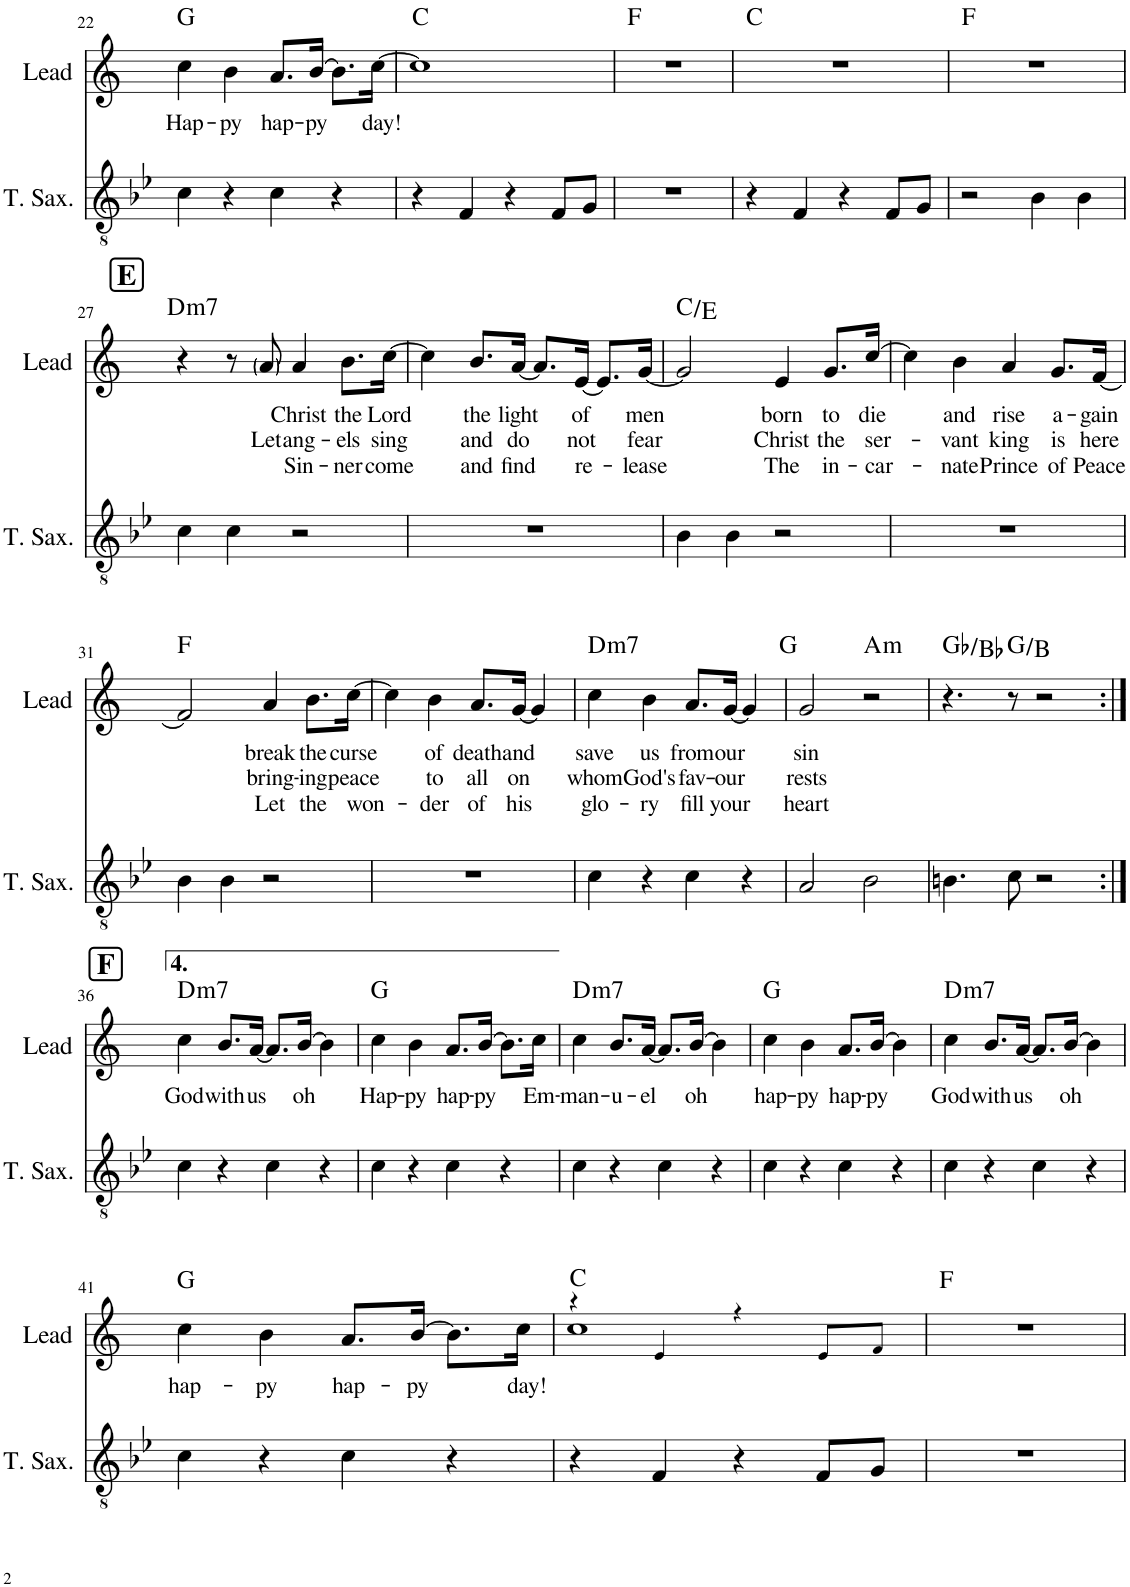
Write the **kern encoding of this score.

**kern	**kern	**kern	**kern	**text	**text	**text	**harte	**kern	**text	**text	**text	**harte	**kern	**text	**text	**text	**harte
*part6	*part5	*part4	*part3	*part3	*part3	*part3	*part3	*part2	*part2	*part2	*part2	*part2	*part1	*part1	*part1	*part1	*part1
*staff6	*staff5	*staff4	*staff3	*staff3	*staff3	*staff3	*	*staff2	*staff2	*staff2	*staff2	*	*staff1	*staff1	*staff1	*staff1	*
*I"Tenor Sax	*I"Alto Sax 2	*I"Alto Sax 1	*I"Guitar	*	*	*	*	*I"Lead (C)	*	*	*	*	*I"Lead	*	*	*	*
*I'T. Sax.	*I'A. Sax. 2	*I'A. Sax. 1	*I'Guit.	*	*	*	*	*I'Lead	*	*	*	*	*I'Lead	*	*	*	*
!!LO:PB:g=z
*clefGv2	*clefG2	*clefG2	*clefGv2	*	*	*	*	*clefG2	*	*	*	*	*clefG2	*	*	*	*
*ITrd8c14	*ITrd5c9	*ITrd5c9	*	*	*	*	*	*	*	*	*	*	*	*	*	*	*
*k[b-e-]	*k[b-e-]	*k[b-e-]	*k[f#c#g#]	*	*	*	*	*k[]	*	*	*	*	*k[b-e-]	*	*	*	*
*M4/4	*M4/4	*M4/4	*M4/4	*	*	*	*	*M4/4	*	*	*	*	*M4/4	*	*	*	*
=22	=22	=22	=22	=22	=22	=22	=22	=22	=22	=22	=22	=22	=22	=22	=22	=22	=22
!	!	!	!	!	!	!	!	!	!LO:LY:b	!	!	!	!	!	!	!	!
4c\	4f	4a	4A	Hap-	.	.	E:maj	4cc\	Hap-	.	.	G:maj	4b-	Hap-	.	.	F:maj
!	!	!	!	!	!	!	!	!	!LO:LY:b	!	!	!	!	!	!	!	!
4r	4r	4r	4G#	-py	.	.	.	4b\	-py	.	.	.	4a	-py	.	.	.
!	!	!	!	!	!	!	!	!	!LO:LY:b	!	!	!	!	!	!	!	!
4c\	4f	4a	8.F#/L	hap-	.	.	.	8.a/L	hap-	.	.	.	8.g/L	hap-	.	.	.
!	!	!	!	!	!	!	!	!	!LO:LY:b	!	!	!	!	!	!	!	!
.	.	.	[16G#/Jk	-py	.	.	.	[16b/Jk	-py	.	.	.	[16a/Jk	-py	.	.	.
4r	4r	4r	8.G#/L]	.	.	.	.	8.b\L]	.	.	.	.	8.a/L]	.	.	.	.
!	!	!	!	!	!	!	!	!	!LO:LY:b	!	!	!	!	!	!	!	!
.	.	.	[16A/Jk	day!	.	.	.	[16cc\Jk	day!	.	.	.	[16b-/Jk	day!	.	.	.
=23	=23	=23	=23	=23	=23	=23	=23	=23	=23	=23	=23	=23	=23	=23	=23	=23	=23
4r	4r	4r	1A]	.	.	.	A:maj	1cc]	.	.	.	C:maj	1b-]	.	.	.	Bb:maj
4F/	4B-	4d	.	.	.	.	.	.	.	.	.	.	.	.	.	.	.
4r	4r	4r	.	.	.	.	.	.	.	.	.	.	.	.	.	.	.
8F/L	8B-/L	8d/L	.	.	.	.	.	.	.	.	.	.	.	.	.	.	.
8G/J	8B-/J	8e-/J	.	.	.	.	.	.	.	.	.	.	.	.	.	.	.
=24	=24	=24	=24	=24	=24	=24	=24	=24	=24	=24	=24	=24	=24	=24	=24	=24	=24
1r	1r	1r	1r	.	.	.	D:maj	1r	.	.	.	F:maj	1r	.	.	.	Eb:maj
=25	=25	=25	=25	=25	=25	=25	=25	=25	=25	=25	=25	=25	=25	=25	=25	=25	=25
4r	4r	4r	1r	.	.	.	A:maj	1r	.	.	.	C:maj	1r	.	.	.	Bb:maj
4F/	4B-	4d	.	.	.	.	.	.	.	.	.	.	.	.	.	.	.
4r	4r	4r	.	.	.	.	.	.	.	.	.	.	.	.	.	.	.
8F/L	8B-/L	8d/L	.	.	.	.	.	.	.	.	.	.	.	.	.	.	.
8G/J	8B-/J	8e-/J	.	.	.	.	.	.	.	.	.	.	.	.	.	.	.
=26	=26	=26	=26	=26	=26	=26	=26	=26	=26	=26	=26	=26	=26	=26	=26	=26	=26
2r	2r	2r	1r	.	.	.	D:maj	1r	.	.	.	F:maj	1r	.	.	.	Eb:maj
4B-\	4e-	4g	.	.	.	.	.	.	.	.	.	.	.	.	.	.	.
4B-\	4d	4f	.	.	.	.	.	.	.	.	.	.	.	.	.	.	.
!!LO:LB:g=z
!!LO:REH:place=s1:a:B:cj:fs=14:t=E
=27	=27	=27	=27	=27	=27	=27	=27	=27	=27	=27	=27	=27	=27	=27	=27	=27	=27
!	!	!	!	!	!	!	!LO:H:kt=m7	!	!	!	!	!LO:H:kt=m7	!	!	!	!	!LO:H:kt=m7
4c\	4e-	4g	4r	.	.	.	B:min7	4r	.	.	.	D:min7	4r	.	.	.	C:min7
4c\	4e-	4g	8r	.	.	.	.	8r	.	.	.	.	8r	.	.	.	.
!	!	!	!	!	!	!	!	!	!	!LO:LY:b	!	!	!	!	!	!	!
.	.	.	8F#	.	Let	.	.	8a/	.	Let	.	.	8g	.	Let	.	.
!	!	!	!	!	!	!	!	!	!LO:LY:b	!LO:LY:b	!LO:LY:b	!	!	!	!	!	!
2r	2r	2r	4F#	Christ	ang-	Sin-	.	4a/	Christ	ang-	Sin-	.	4g	Christ	ang-	Sin-	.
!	!	!	!	!	!	!	!	!	!LO:LY:b	!LO:LY:b	!LO:LY:b	!	!	!	!	!	!
.	.	.	8.G#/L	the	-els	-ner	.	8.b\L	the	-els	-ner	.	8.a/L	the	-els	-ner	.
!	!	!	!	!	!	!	!	!	!LO:LY:b	!LO:LY:b	!LO:LY:b	!	!	!	!	!	!
.	.	.	[16A/Jk	Lord	sing	come	.	[16cc\Jk	Lord	sing	come	.	[16b-/Jk	Lord	sing	come	.
=28	=28	=28	=28	=28	=28	=28	=28	=28	=28	=28	=28	=28	=28	=28	=28	=28	=28
1r	1r	1r	4A]	.	.	.	.	4cc\]	.	.	.	.	4b-]	.	.	.	.
!	!	!	!	!	!	!	!	!	!LO:LY:b	!LO:LY:b	!LO:LY:b	!	!	!	!	!	!
.	.	.	8.G#/L	the	and	and	.	8.b/L	the	and	and	.	8.a/L	the	and	and	.
!	!	!	!	!	!	!	!	!	!LO:LY:b	!LO:LY:b	!LO:LY:b	!	!	!	!	!	!
.	.	.	[16F#/Jk	light	do	find	.	[16a/Jk	light	do	find	.	[16g/Jk	light	do	find	.
.	.	.	8.F#/L]	.	.	.	.	8.a/L]	.	.	.	.	8.g/L]	.	.	.	.
!	!	!	!	!	!	!	!	!	!LO:LY:b	!LO:LY:b	!LO:LY:b	!	!	!	!	!	!
.	.	.	[16C#/Jk	of	not	re-	.	[16e/Jk	of	not	re-	.	[16d/Jk	of	not	re-	.
.	.	.	8.C#/L]	.	.	.	.	8.e/L]	.	.	.	.	8.d/L]	.	.	.	.
!	!	!	!	!	!	!	!	!	!LO:LY:b	!LO:LY:b	!LO:LY:b	!	!	!	!	!	!
.	.	.	[16E/Jk	men	fear	-lease	.	[16g/Jk	men	fear	-lease	.	[16f/Jk	men	fear	-lease	.
=29	=29	=29	=29	=29	=29	=29	=29	=29	=29	=29	=29	=29	=29	=29	=29	=29	=29
4B-\	4d	4f	2E]	.	.	.	A:maj/3	2g/]	.	.	.	C:maj/3	2f]	.	.	.	Bb:maj/3
4B-\	4d	4f	.	.	.	.	.	.	.	.	.	.	.	.	.	.	.
!	!	!	!	!	!	!	!	!	!LO:LY:b	!LO:LY:b	!LO:LY:b	!	!	!	!	!	!
2r	2r	2r	4C#	born	Christ	The	.	4e/	born	Christ	The	.	4d	born	Christ	The	.
!	!	!	!	!	!	!	!	!	!LO:LY:b	!LO:LY:b	!LO:LY:b	!	!	!	!	!	!
.	.	.	8.E/L	to	the	in-	.	8.g/L	to	the	in-	.	8.f/L	to	the	in-	.
!	!	!	!	!	!	!	!	!	!LO:LY:b	!LO:LY:b	!LO:LY:b	!	!	!	!	!	!
.	.	.	[16A/Jk	die	ser-	-car-	.	[16cc/Jk	die	ser-	-car-	.	[16b-/Jk	die	ser-	-car-	.
=30	=30	=30	=30	=30	=30	=30	=30	=30	=30	=30	=30	=30	=30	=30	=30	=30	=30
1r	1r	1r	4A]	.	.	.	.	4cc\]	.	.	.	.	4b-]	.	.	.	.
!	!	!	!	!	!	!	!	!	!LO:LY:b	!LO:LY:b	!LO:LY:b	!	!	!	!	!	!
.	.	.	4G#	and	-vant	-nate	.	4b\	and	-vant	-nate	.	4a	and	-vant	-nate	.
!	!	!	!	!	!	!	!	!	!LO:LY:b	!LO:LY:b	!LO:LY:b	!	!	!	!	!	!
.	.	.	4F#	rise	king	Prince	.	4a/	rise	king	Prince	.	4g	rise	king	Prince	.
!	!	!	!	!	!	!	!	!	!LO:LY:b	!LO:LY:b	!LO:LY:b	!	!	!	!	!	!
.	.	.	8.E/L	a-	is	of	.	8.g/L	a-	is	of	.	8.f/L	a-	is	of	.
!	!	!	!	!	!	!	!	!	!LO:LY:b	!LO:LY:b	!LO:LY:b	!	!	!	!	!	!
.	.	.	[16D/Jk	-gain	here	Peace	.	[16f/Jk	-gain	here	Peace	.	[16e-/Jk	-gain	here	Peace	.
!!LO:LB:g=z
=31	=31	=31	=31	=31	=31	=31	=31	=31	=31	=31	=31	=31	=31	=31	=31	=31	=31
4B-\	4e-	4g	2D]	.	.	.	D:maj	2f/]	.	.	.	F:maj	2e-]	.	.	.	Eb:maj
4B-\	4e-	4g	.	.	.	.	.	.	.	.	.	.	.	.	.	.	.
!	!	!	!	!	!	!	!	!	!LO:LY:b	!LO:LY:b	!LO:LY:b	!	!	!	!	!	!
2r	2r	2r	4F#	break	bring-	Let	.	4a/	break	bring-	Let	.	4g	break	bring-	Let	.
!	!	!	!	!	!	!	!	!	!LO:LY:b	!LO:LY:b	!LO:LY:b	!	!	!	!	!	!
.	.	.	8.G#/L	the	-ing	the	.	8.b\L	the	-ing	the	.	8.a/L	the	-ing	the	.
!	!	!	!	!	!	!	!	!	!LO:LY:b	!LO:LY:b	!LO:LY:b	!	!	!	!	!	!
.	.	.	[16A/Jk	curse	peace	won-	.	[16cc\Jk	curse	peace	won-	.	[16b-/Jk	curse	peace	won-	.
=32	=32	=32	=32	=32	=32	=32	=32	=32	=32	=32	=32	=32	=32	=32	=32	=32	=32
1r	1r	1r	4A]	.	.	.	.	4cc\]	.	.	.	.	4b-]	.	.	.	.
!	!	!	!	!	!	!	!	!	!LO:LY:b	!LO:LY:b	!LO:LY:b	!	!	!	!	!	!
.	.	.	4G#	of	to	-der	.	4b\	of	to	-der	.	4a	of	to	-der	.
!	!	!	!	!	!	!	!	!	!LO:LY:b	!LO:LY:b	!LO:LY:b	!	!	!	!	!	!
.	.	.	8.F#/L	death	all	of	.	8.a/L	death	all	of	.	8.g/L	death	all	of	.
!	!	!	!	!	!	!	!	!	!LO:LY:b	!LO:LY:b	!LO:LY:b	!	!	!	!	!	!
.	.	.	[16E/Jk	and	on	his	.	[16g/Jk	and	on	his	.	[16f/Jk	and	on	his	.
.	.	.	4E]	.	.	.	.	4g/]	.	.	.	.	4f]	.	.	.	.
=33	=33	=33	=33	=33	=33	=33	=33	=33	=33	=33	=33	=33	=33	=33	=33	=33	=33
!	!	!	!	!	!	!	!LO:H:kt=m7	!	!LO:LY:b	!LO:LY:b	!LO:LY:b	!LO:H:kt=m7	!	!	!	!	!LO:H:kt=m7
4c\	4e-	4g	4A	save	whom	glo-	B:min7	4cc\	save	whom	glo-	D:min7	4b-	save	whom	glo-	C:min7
!	!	!	!	!	!	!	!	!	!LO:LY:b	!LO:LY:b	!LO:LY:b	!	!	!	!	!	!
4r	4r	4r	4G#	us	God's	-ry	.	4b\	us	God's	-ry	.	4a	us	God's	-ry	.
!	!	!	!	!	!	!	!	!	!LO:LY:b	!LO:LY:b	!LO:LY:b	!	!	!	!	!	!
4c\	4e-	4g	8.F#/L	from	fav-	fill	.	8.a/L	from	fav-	fill	.	8.g/L	from	fav-	fill	.
!	!	!	!	!	!	!	!	!	!LO:LY:b	!LO:LY:b	!LO:LY:b	!	!	!	!	!	!
.	.	.	[16E/Jk	our	-our	your	.	[16g/Jk	our	-our	your	.	[16f/Jk	our	-our	your	.
4r	4r	4r	4E]	.	.	.	.	4g/]	.	.	.	.	4f]	.	.	.	.
=34	=34	=34	=34	=34	=34	=34	=34	=34	=34	=34	=34	=34	=34	=34	=34	=34	=34
!	!	!	!	!	!	!	!	!	!LO:LY:b	!LO:LY:b	!LO:LY:b	!	!	!	!	!	!
2A/	2c	2f	2E	sin	rests	heart	E:maj	2g/	sin	rests	heart	G:maj	2f	sin	rests	heart	F:maj
!	!	!	!	!	!	!	!LO:H:kt=m	!	!	!	!	!LO:H:kt=m	!	!	!	!	!LO:H:kt=m
2B-\	2d	2g	2r	.	.	.	F#:min	2r	.	.	.	A:min	2r	.	.	.	G:min
=35	=35	=35	=35	=35	=35	=35	=35	=35	=35	=35	=35	=35	=35	=35	=35	=35	=35
!	!	!	!LO:N:vis=4	!	!	!	!	!	!	!	!	!	!LO:N:vis=4	!	!	!	!
4.Bn\	4.e-	4.g#X	4.r	.	.	.	Eb:maj/3	4.r	.	.	.	Gb:maj/3	4.r	.	.	.	E:maj/3
8c\	8f	8a	8r	.	.	.	E:maj/3	8r	.	.	.	G:maj/3	8r	.	.	.	F:maj/3
2r	2r	2r	2r	.	.	.	.	2r	.	.	.	.	4r	.	.	.	.
.	.	.	.	.	.	.	.	.	.	.	.	.	8r	.	.	.	.
.	.	.	.	.	.	.	.	.	.	.	.	.	16r	.	.	.	.
.	.	.	.	.	.	.	.	.	.	.	.	.	16b-	Hap-	.	.	.
!!LO:LB:g=z
!!LO:REH:place=s1:a:B:cj:fs=14:t=F
=36:|!	=36:|!	=36:|!	=36:|!	=36:|!	=36:|!	=36:|!	=36:|!	=36:|!	=36:|!	=36:|!	=36:|!	=36:|!	=36:|!	=36:|!	=36:|!	=36:|!	=36:|!
!	!	!	!	!	!	!	!LO:H:kt=m7	!	!LO:LY:b	!	!	!LO:H:kt=m7	!	!	!	!	!LO:H:kt=m7
4c\	4e-	4g	4A	God	.	.	B:min7	4cc\	God	.	.	D:min7	4b-	God	.	.	C:min7
!	!	!	!	!	!	!	!	!	!LO:LY:b	!	!	!	!	!	!	!	!
4r	4r	4r	8.G#/L	with	.	.	.	8.b/L	with	.	.	.	8.a/L	with	.	.	.
!	!	!	!	!	!	!	!	!	!LO:LY:b	!	!	!	!	!	!	!	!
.	.	.	[16F#/Jk	us	.	.	.	[16a/Jk	us	.	.	.	[16g/Jk	us	.	.	.
4c\	4e-	4g	8.F#/L]	.	.	.	.	8.a/L]	.	.	.	.	8.g/L]	.	.	.	.
!	!	!	!	!	!	!	!	!	!LO:LY:b	!	!	!	!	!	!	!	!
.	.	.	[16G#/Jk	oh	.	.	.	[16b/Jk	oh	.	.	.	[16a/Jk	oh	.	.	.
4r	4r	4r	4G#]	.	.	.	.	4b\]	.	.	.	.	4a]	.	.	.	.
=37	=37	=37	=37	=37	=37	=37	=37	=37	=37	=37	=37	=37	=37	=37	=37	=37	=37
!	!	!	!	!	!	!	!	!	!LO:LY:b	!	!	!	!	!	!	!	!
4c\	4f	4a	4A	Hap-	.	.	E:maj	4cc\	Hap-	.	.	G:maj	4b-	Hap-	.	.	F:maj
!	!	!	!	!	!	!	!	!	!LO:LY:b	!	!	!	!	!	!	!	!
4r	4r	4r	4G#	-py	.	.	.	4b\	-py	.	.	.	4a	-py	.	.	.
!	!	!	!	!	!	!	!	!	!LO:LY:b	!	!	!	!	!	!	!	!
4c\	4f	4a	8.F#/L	hap-	.	.	.	8.a/L	hap-	.	.	.	8.g/L	hap-	.	.	.
!	!	!	!	!	!	!	!	!	!LO:LY:b	!	!	!	!	!	!	!	!
.	.	.	[16G#/Jk	-py	.	.	.	[16b/Jk	-py	.	.	.	[16a/Jk	-py	.	.	.
4r	4r	4r	8.G#/L]	.	.	.	.	8.b\L]	.	.	.	.	8.a/L]	.	.	.	.
!	!	!	!	!	!	!	!	!	!LO:LY:b	!	!	!	!	!	!	!	!
.	.	.	16A/Jk	Em-	.	.	.	16cc\Jk	Em-	.	.	.	16b-/Jk	Em-	.	.	.
=38	=38	=38	=38	=38	=38	=38	=38	=38	=38	=38	=38	=38	=38	=38	=38	=38	=38
!	!	!	!	!	!	!	!LO:H:kt=m7	!	!LO:LY:b	!	!	!LO:H:kt=m7	!	!	!	!	!LO:H:kt=m7
4c\	4e-	4g	4A	-man-	.	.	B:min7	4cc\	-man-	.	.	D:min7	4b-	-man-	.	.	C:min7
!	!	!	!	!	!	!	!	!	!LO:LY:b	!	!	!	!	!	!	!	!
4r	4r	4r	8.G#/L	-u-	.	.	.	8.b/L	-u-	.	.	.	8.a/L	-u-	.	.	.
!	!	!	!	!	!	!	!	!	!LO:LY:b	!	!	!	!	!	!	!	!
.	.	.	[16F#/Jk	-el	.	.	.	[16a/Jk	-el	.	.	.	[16g/Jk	-el	.	.	.
4c\	4e-	4g	8.F#/L]	.	.	.	.	8.a/L]	.	.	.	.	8.g/L]	.	.	.	.
!	!	!	!	!	!	!	!	!	!LO:LY:b	!	!	!	!	!	!	!	!
.	.	.	[16G#/Jk	oh	.	.	.	[16b/Jk	oh	.	.	.	[16a/Jk	oh	.	.	.
4r	4r	4r	4G#]	.	.	.	.	4b\]	.	.	.	.	4a]	.	.	.	.
=39	=39	=39	=39	=39	=39	=39	=39	=39	=39	=39	=39	=39	=39	=39	=39	=39	=39
!	!	!	!	!	!	!	!	!	!LO:LY:b	!	!	!	!	!	!	!	!
4c\	4f	4a	4A	hap-	.	.	E:maj	4cc\	hap-	.	.	G:maj	4b-	hap-	.	.	F:maj
!	!	!	!	!	!	!	!	!	!LO:LY:b	!	!	!	!	!	!	!	!
4r	4r	4r	4G#	-py	.	.	.	4b\	-py	.	.	.	4a	-py	.	.	.
!	!	!	!	!	!	!	!	!	!LO:LY:b	!	!	!	!	!	!	!	!
4c\	4f	4a	8.F#/L	hap-	.	.	.	8.a/L	hap-	.	.	.	8.g/L	hap-	.	.	.
!	!	!	!	!	!	!	!	!	!LO:LY:b	!	!	!	!	!	!	!	!
.	.	.	[16G#/Jk	-py	.	.	.	[16b/Jk	-py	.	.	.	[16a/Jk	-py	.	.	.
4r	4r	4r	4G#]	.	.	.	.	4b\]	.	.	.	.	4a]	.	.	.	.
=40	=40	=40	=40	=40	=40	=40	=40	=40	=40	=40	=40	=40	=40	=40	=40	=40	=40
!	!	!	!	!	!	!	!LO:H:kt=m7	!	!LO:LY:b	!	!	!LO:H:kt=m7	!	!	!	!	!LO:H:kt=m7
4c\	4e-	4g	4A	God	.	.	B:min7	4cc\	God	.	.	D:min7	4b-	God	.	.	C:min7
!	!	!	!	!	!	!	!	!	!LO:LY:b	!	!	!	!	!	!	!	!
4r	4r	4r	8.G#/L	with	.	.	.	8.b/L	with	.	.	.	8.a/L	with	.	.	.
!	!	!	!	!	!	!	!	!	!LO:LY:b	!	!	!	!	!	!	!	!
.	.	.	[16F#/Jk	us	.	.	.	[16a/Jk	us	.	.	.	[16g/Jk	us	.	.	.
4c\	4e-	4g	8.F#/L]	.	.	.	.	8.a/L]	.	.	.	.	8.g/L]	.	.	.	.
!	!	!	!	!	!	!	!	!	!LO:LY:b	!	!	!	!	!	!	!	!
.	.	.	[16G#/Jk	oh	.	.	.	[16b/Jk	oh	.	.	.	[16a/Jk	oh	.	.	.
4r	4r	4r	4G#]	.	.	.	.	4b\]	.	.	.	.	4a]	.	.	.	.
!!LO:LB:g=z
=41	=41	=41	=41	=41	=41	=41	=41	=41	=41	=41	=41	=41	=41	=41	=41	=41	=41
!	!	!	!	!	!	!	!	!	!LO:LY:b	!	!	!	!	!	!	!	!
4c\	4f	4a	4A	hap-	.	.	E:maj	4cc\	hap-	.	.	G:maj	4b-	hap-	.	.	F:maj
!	!	!	!	!	!	!	!	!	!LO:LY:b	!	!	!	!	!	!	!	!
4r	4r	4r	4G#	-py	.	.	.	4b\	-py	.	.	.	4a	-py	.	.	.
!	!	!	!	!	!	!	!	!	!LO:LY:b	!	!	!	!	!	!	!	!
4c\	4f	4a	8.F#/L	hap-	.	.	.	8.a/L	hap-	.	.	.	8.g/L	hap-	.	.	.
!	!	!	!	!	!	!	!	!	!LO:LY:b	!	!	!	!	!	!	!	!
.	.	.	[16G#/Jk	-py	.	.	.	[16b/Jk	-py	.	.	.	[16a/Jk	-py	.	.	.
4r	4r	4r	8.G#/L]	.	.	.	.	8.b\L]	.	.	.	.	8.a/L]	.	.	.	.
!	!	!	!	!	!	!	!	!	!LO:LY:b	!	!	!	!	!	!	!	!
.	.	.	16A/Jk	day!	.	.	.	16cc\Jk	day!	.	.	.	[16b-/Jk	day!	.	.	.
=42	=42	=42	=42	=42	=42	=42	=42	=42	=42	=42	=42	=42	=42	=42	=42	=42	=42
*	*	*	*^	*	*	*	*	*^	*	*	*	*	*^	*	*	*	*
4r	4r	4r	4r	1A	.	.	.	A:maj	4r	1cc	.	.	.	C:maj	4r	1b-]	.	.	.	Bb:maj
4F/	4B-	4d	4C#!	.	.	.	.	.	4e!/	.	.	.	.	.	4d!	.	.	.	.	.
4r	4r	4r	4r	.	.	.	.	.	4r	.	.	.	.	.	4r	.	.	.	.	.
8F/L	8B-/L	8d/L	8C#!/L	.	.	.	.	.	8e!/L	.	.	.	.	.	8d!/L	.	.	.	.	.
8G/J	8B-/J	8e-/J	8D!/J	.	.	.	.	.	8f!/J	.	.	.	.	.	8e-!/J	.	.	.	.	.
*	*	*	*v	*v	*	*	*	*	*	*	*	*	*	*	*v	*v	*	*	*	*
*	*	*	*	*	*	*	*	*v	*v	*	*	*	*	*	*	*	*	*
=43	=43	=43	=43	=43	=43	=43	=43	=43	=43	=43	=43	=43	=43	=43	=43	=43	=43
1r	1r	1r	1r	.	.	.	D:maj	1r	.	.	.	F:maj	1r	.	.	.	Eb:maj
=	=	=	=	=	=	=	=	=	=	=	=	=	=	=	=	=	=
*-	*-	*-	*-	*-	*-	*-	*-	*-	*-	*-	*-	*-	*-	*-	*-	*-	*-
